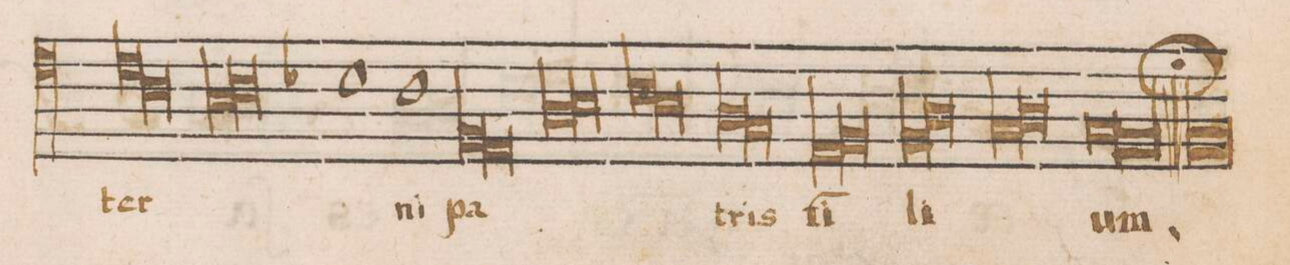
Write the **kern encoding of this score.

**kern	**text
*I"TENOR	*
*clefC5	*
*k[]	*
*met(C|)	*
*M2/1	*
*lig	*
1c	-ter-
1A	.
*Xlig	*
=23-	=23-
*lig	*
1G	.
1A	.
*Xlig	*
=24-	=24-
1B-X	.
1A	-ni
=25-	=25-
*lig	*
1D	pa-
1C	.
*Xlig	*
=26-	=26-
*lig	*
1F	.
1G	.
*Xlig	*
=27-	=27-
*lig	*
1A	.
1G	.
*Xlig	*
=28-	=28-
*lig	*
1F	-tris
1E	.
*Xlig	*
=29-	=29-
*lig	*
1C	fi-
1D	.
*Xlig	*
=30-	=30-
*lig	*
1D	-li-
1F	.
*Xlig	*
=31-	=31-
*lig	*
1E	.
1F	.
*Xlig	*
=32-	=32-
*lig	*
0E	-um.
=33-	=33-
000D;	.
*Xlig	*
=34-	=34-
=35-	=35-
=36-	=36-
=||	=||
*-	*-
